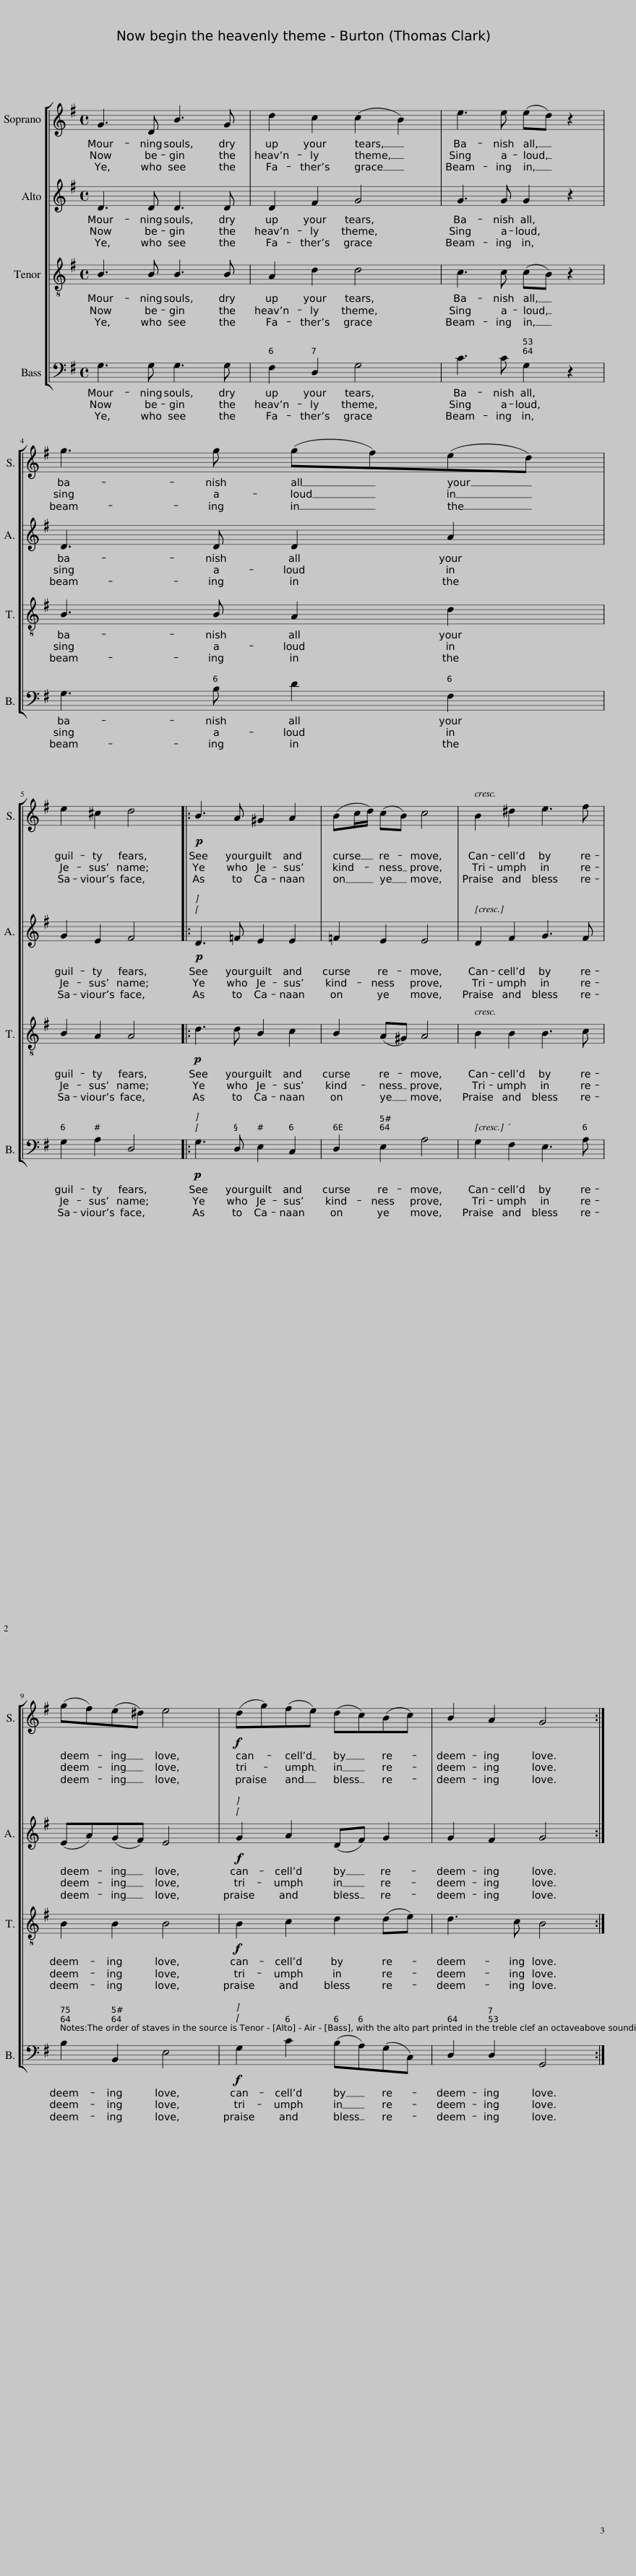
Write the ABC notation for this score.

X:1
%%score [ 1 2 3 4 ]
L:1/8
M:4/4
I:linebreak $
K:G
V:1 treble
V:2 treble
V:3 treble-8 transpose=-12
V:4 bass
V:1
 G3 D B3 G | d2 c2 (c2 B2) | e3 e (ed) z2 |$ g3 g (gf)(ed) |$ e2 ^c2 d4 |: %5
!p! B3 A ^G2 A2 | (Bc/d/) (cB) c4 | B2 ^d2 e3 f |$ (gf)(e^d) e4 |!f! (dg)(fe) (dc)(Bc) | %10
 B2 A2 G4 :| %11
V:2
 D3 D D3 D | D2 F2 G4 | G3 G G2 z2 |$ D3 D D2 A2 |$ G2 E2 F4 |: %5
!p! D3 =F E2 E2 | =F2 E2 E4 | D2 F2 G3 F |$ (EA)(GF) E4 |!f! G2 A2 (DF) G2 | %10
 G2 F2 G4 :| %11
V:3
 B3 B B3 B | A2 d2 d4 | c3 c (cB) z2 |$ B3 B A2 d2 |$ B2 A2 A4 |: %5
!p! d3 d B2 c2 | B2 (A^G) A4 | B2 B2 B3 c |$ B2 B2 B4 |!f! B2 c2 d2 (de) | %10
 d3 c B4 :| %11
V:4
 G,3 G, G,3 G, | F,2 D,2 G,4 | C3 C G,2 z2 |$ G,3 B, D2 F,2 |$ G,2 A,2 D,4 |: %5
!p! G,3 D, E,2 C,2 | D,2 E,2 A,4 | G,2 F,2 E,3 A, |$ B,2 B,,2 E,4 |!f! G,2 C2 (B,A,)(G,C,) | %10
 D,2 D,2 G,,4 :| %11
